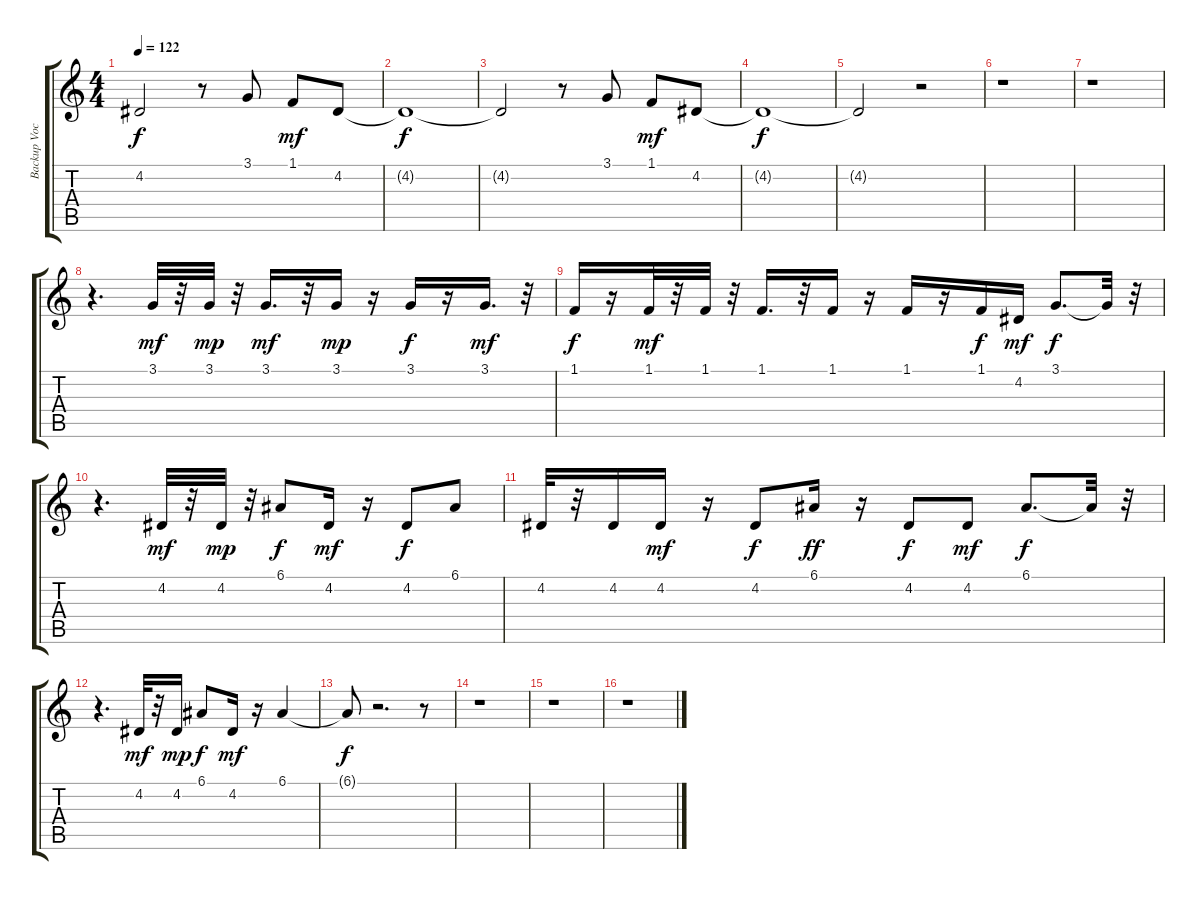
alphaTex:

\track ("Backup Vocals" "Backup Voc") {instrument lead3calliope}
\staff {score tabs}
\tuning (E4 B3 G3 D3 A2 E2) {hide}
\ts (4 4)
\tempo 122
\clef g2
\ks c
4.2{t}.2{dy f} r.8 3.1.8 1.1.8{dy mf} 4.2.8 |
4.2{t}.1{dy f} |
4.2{t}.2 r.8 3.1.8 1.1.8{dy mf} 4.2.8 |
4.2{t}.1{dy f} |
4.2{t}.2 r.2 |
r.1 |
r.1 |
r.4{d} 3.1.32{dy mf} r.32 3.1.32{dy mp} r.32 3.1.16{d dy mf} r.32 3.1.16{dy mp} r.16 3.1.16{dy f} r.16 3.1.16{d dy mf} r.32 |
1.1.16{dy f} r.16 1.1.32{dy mf} r.32 1.1.32 r.32 1.1.16{d} r.32 1.1.16 r.16 1.1.16 r.16 1.1.16{dy f} 4.2.16{dy mf} 3.1.8{d dy f} 3.1{t}.32 r.32 |
r.4{d} 4.2.32{dy mf} r.32 4.2.32{dy mp} r.32 6.1.8{dy f} 4.2.16{dy mf} r.16 4.2.8{dy f} 6.1.8 |
4.2.32 r.32 4.2.16 4.2.16{dy mf} r.16 4.2.8{dy f} 6.1.16{dy ff} r.16 4.2.8{dy f} 4.2.8{dy mf} 6.1.8{d dy f} 6.1{t}.32 r.32 |
r.4{d} 4.2.32{dy mf} r.32 4.2.16{dy mp} 6.1.8{dy f} 4.2.16{dy mf} r.16 6.1.4 |
6.1{t}.8{dy f} r.2{d} r.8 |
r.1 |
r.1 |
r.1
